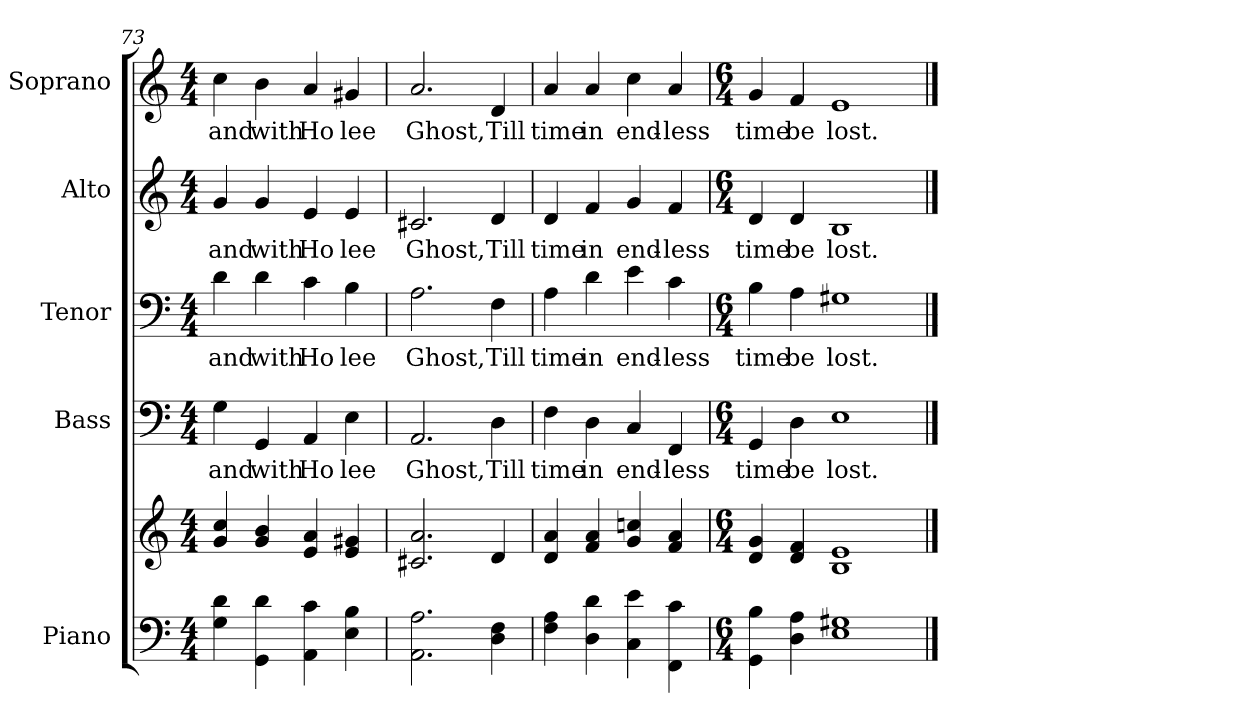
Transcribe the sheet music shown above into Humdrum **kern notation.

**kern	**kern	**kern	**text	**kern	**text	**kern	**text	**kern	**text
*part5	*part5	*part4	*part4	*part3	*part3	*part2	*part2	*part1	*part1
*staff6	*staff5	*staff4	*staff4	*staff3	*staff3	*staff2	*staff2	*staff1	*staff1
*I"Piano	*	*I"Bass	*	*I"Tenor	*	*I"Alto	*	*I"Soprano	*
*I'Pno.	*	*I'B.	*	*I'T.	*	*I'A.	*	*I'S.	*
!!LO:PB:g=z
*clefF4	*clefG2	*clefF4	*	*clefF4	*	*clefG2	*	*clefG2	*
*k[]	*k[]	*k[]	*	*k[]	*	*k[]	*	*k[]	*
*C:	*C:	*C:	*	*C:	*	*C:	*	*C:	*
*M4/4	*M4/4	*M4/4	*	*M4/4	*	*M4/4	*	*M4/4	*
=73	=73	=73	=73	=73	=73	=73	=73	=73	=73
!	!	!	!LO:LY:b:color=#000000	!	!	!	!	!	!
!	!	!	!	!	!LO:LY:b:color=#000000	!	!	!	!
!	!	!	!	!	!	!	!LO:LY:b:color=#000000	!	!
!	!	!	!	!	!	!	!	!	!LO:LY:b:color=#000000
4Gi\ 4di	4gi/ 4cci	4Gi\	and	4di\	and	4gi/	and	4cci\	and
!	!	!	!LO:LY:b:color=#000000	!	!	!	!	!	!
!	!	!	!	!	!LO:LY:b:color=#000000	!	!	!	!
!	!	!	!	!	!	!	!LO:LY:b:color=#000000	!	!
!	!	!	!	!	!	!	!	!	!LO:LY:b:color=#000000
4GGi\ 4di	4gi/ 4bi	4GGi/	with	4di\	with	4gi/	with	4bi\	with
!	!	!	!LO:LY:b:color=#000000	!	!	!	!	!	!
!	!	!	!	!	!LO:LY:b:color=#000000	!	!	!	!
!	!	!	!	!	!	!	!LO:LY:b:color=#000000	!	!
!	!	!	!	!	!	!	!	!	!LO:LY:b:color=#000000
4AAi\ 4ci	4ei/ 4ai	4AAi/	Ho	4ci\	Ho	4ei/	Ho	4ai/	Ho
!	!	!	!LO:LY:b:color=#000000	!	!	!	!	!	!
!	!	!	!	!	!LO:LY:b:color=#000000	!	!	!	!
!	!	!	!	!	!	!	!LO:LY:b:color=#000000	!	!
!	!	!	!	!	!	!	!	!	!LO:LY:b:color=#000000
4Ei\ 4Bi	4ei/ 4g#Xi	4Ei\	lee	4Bi\	lee	4ei/	lee	4g#Xi/	lee
=74	=74	=74	=74	=74	=74	=74	=74	=74	=74
!	!	!	!LO:LY:b:color=#000000	!	!	!	!	!	!
!	!	!	!	!	!LO:LY:b:color=#000000	!	!	!	!
!	!	!	!	!	!	!	!LO:LY:b:color=#000000	!	!
!	!	!	!	!	!	!	!	!	!LO:LY:b:color=#000000
2.AAi\ 2.Ai	2.c#Xi/ 2.ai	2.AAi/	Ghost,	2.Ai\	Ghost,	2.c#Xi/	Ghost,	2.ai/	Ghost,
!	!	!	!LO:LY:b:color=#000000	!	!	!	!	!	!
!	!	!	!	!	!LO:LY:b:color=#000000	!	!	!	!
!	!	!	!	!	!	!	!LO:LY:b:color=#000000	!	!
!	!	!	!	!	!	!	!	!	!LO:LY:b:color=#000000
4Di\ 4Fi	4di/	4Di\	Till	4Fi\	Till	4di/	Till	4di/	Till
!!LO:PB:g=z
=75	=75	=75	=75	=75	=75	=75	=75	=75	=75
!	!	!	!LO:LY:b:color=#000000	!	!	!	!	!	!
!	!	!	!	!	!LO:LY:b:color=#000000	!	!	!	!
!	!	!	!	!	!	!	!LO:LY:b:color=#000000	!	!
!	!	!	!	!	!	!	!	!	!LO:LY:b:color=#000000
4Fi\ 4Ai	4di/ 4ai	4Fi\	time	4Ai\	time	4di/	time	4ai/	time
!	!	!	!LO:LY:b:color=#000000	!	!	!	!	!	!
!	!	!	!	!	!LO:LY:b:color=#000000	!	!	!	!
!	!	!	!	!	!	!	!LO:LY:b:color=#000000	!	!
!	!	!	!	!	!	!	!	!	!LO:LY:b:color=#000000
4Di\ 4di	4fi/ 4ai	4Di\	in	4di\	in	4fi/	in	4ai/	in
!	!	!	!LO:LY:b:color=#000000	!	!	!	!	!	!
!	!	!	!	!	!LO:LY:b:color=#000000	!	!	!	!
!	!	!	!	!	!	!	!LO:LY:b:color=#000000	!	!
!	!	!	!	!	!	!	!	!	!LO:LY:b:color=#000000
4Ci\ 4ei	4gi/ 4ccni	4Ci/	end-	4ei\	end-	4gi/	end-	4cci\	end-
!	!	!	!LO:LY:b:color=#000000	!	!	!	!	!	!
!	!	!	!	!	!LO:LY:b:color=#000000	!	!	!	!
!	!	!	!	!	!	!	!LO:LY:b:color=#000000	!	!
!	!	!	!	!	!	!	!	!	!LO:LY:b:color=#000000
4FFi\ 4ci	4fi/ 4ai	4FFi/	-less	4ci\	-less	4fi/	-less	4ai/	-less
=76	=76	=76	=76	=76	=76	=76	=76	=76	=76
*M6/4	*M6/4	*M6/4	*	*M6/4	*	*M6/4	*	*M6/4	*
!	!	!	!LO:LY:b:color=#000000	!	!	!	!	!	!
!	!	!	!	!	!LO:LY:b:color=#000000	!	!	!	!
!	!	!	!	!	!	!	!LO:LY:b:color=#000000	!	!
!	!	!	!	!	!	!	!	!	!LO:LY:b:color=#000000
4GGi\ 4Bi	4di/ 4gi	4GGi/	time	4Bi\	time	4di/	time	4gi/	time
!	!	!	!LO:LY:b:color=#000000	!	!	!	!	!	!
!	!	!	!	!	!LO:LY:b:color=#000000	!	!	!	!
!	!	!	!	!	!	!	!LO:LY:b:color=#000000	!	!
!	!	!	!	!	!	!	!	!	!LO:LY:b:color=#000000
4Di\ 4Ai	4di/ 4fi	4Di\	be	4Ai\	be	4di/	be	4fi/	be
!	!	!	!LO:LY:b:color=#000000	!	!	!	!	!	!
!	!	!	!	!	!LO:LY:b:color=#000000	!	!	!	!
!	!	!	!	!	!	!	!LO:LY:b:color=#000000	!	!
!	!	!	!	!	!	!	!	!	!LO:LY:b:color=#000000
1Ei 1G#Xi	1Bi 1ei	1Ei	lost.	1G#Xi	lost.	1Bi	lost.	1ei	lost.
==	==	==	==	==	==	==	==	==	==
*-	*-	*-	*-	*-	*-	*-	*-	*-	*-
